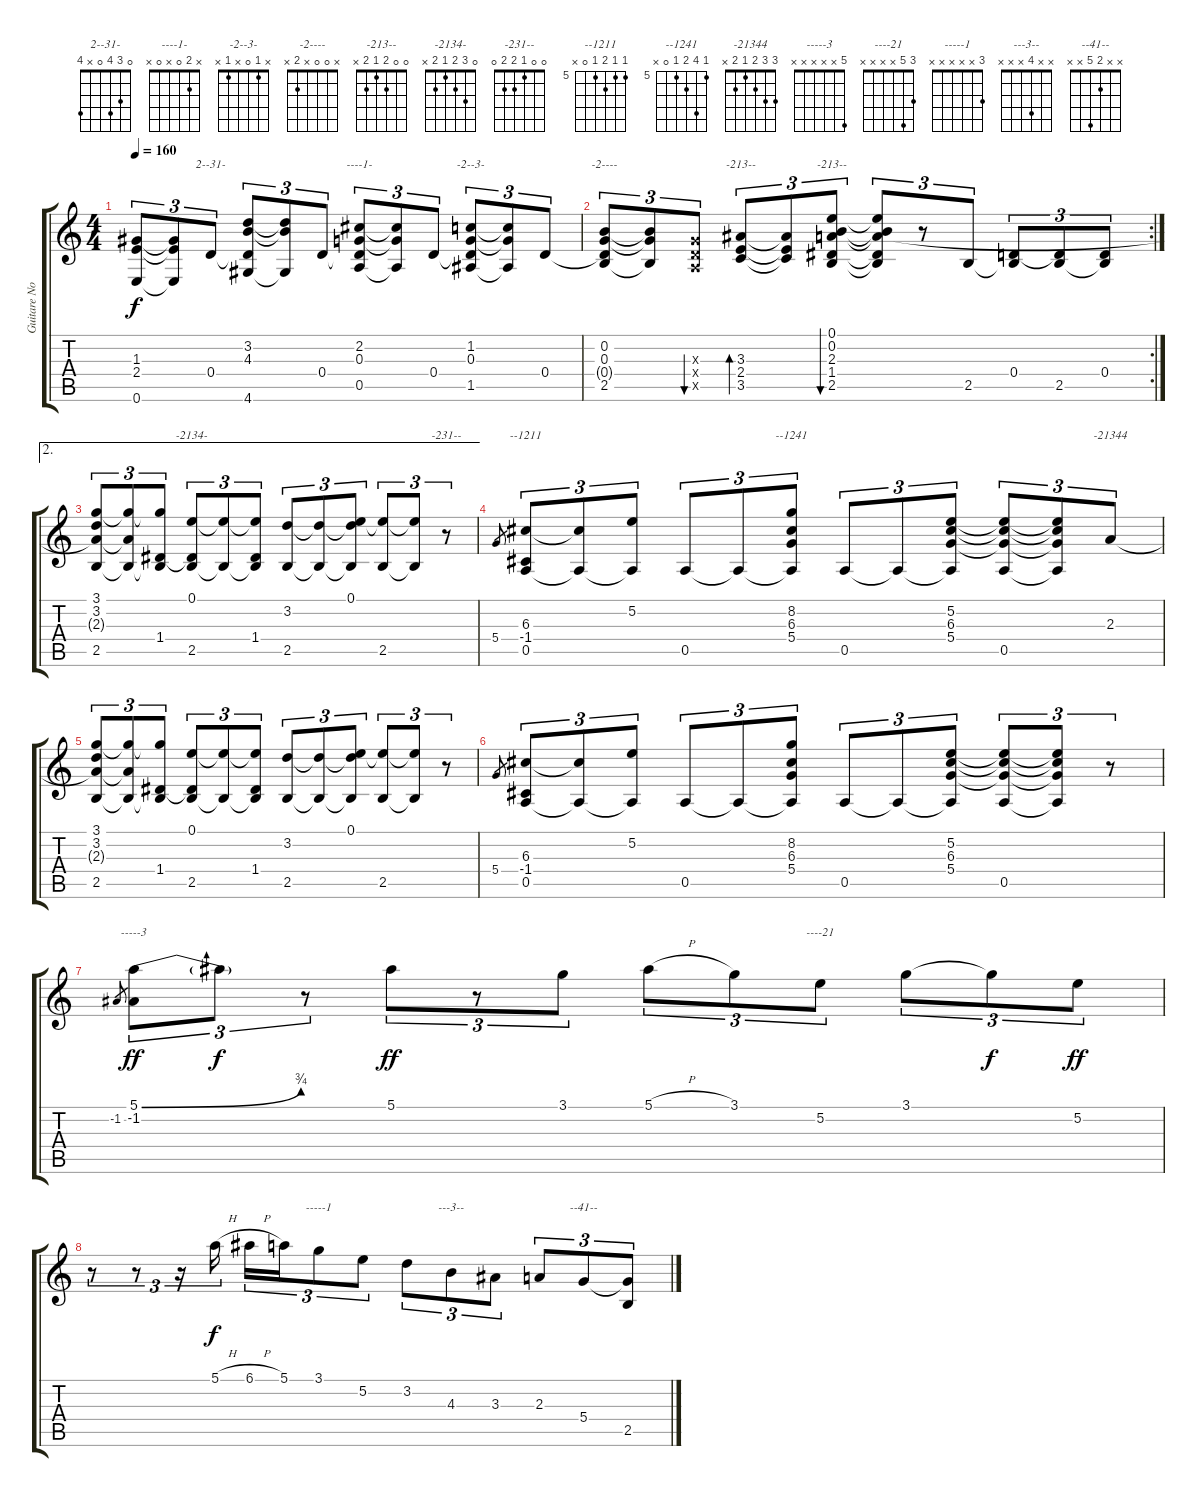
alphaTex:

\track ("Guitare Novembre 2002" "Guitare No") {instrument acousticguitarnylon}
\staff {score tabs}
\tuning (E4 B3 G3 D3 A2 E2) {hide}
\chord ("2--31-" 0 3 4 0 x 4)
\chord ("----1-" x 2 0 x 0 x)
\chord ("-2--3-" x 1 0 x 1 x)
\chord ("-2----" x 0 0 x 2 x)
\chord ("-213--" x x 3 2 3 x)
\chord ("-213--" 0 0 2 1 2 x)
\chord ("-2134-" 0 3 2 1 2 x)
\chord ("-231--" 0 0 1 2 2 0)
\chord ("--1211" 5 5 6 5 0 x) {firstfret 5}
\chord ("--1241" 5 8 6 5 0 x) {firstfret 5}
\chord ("-21344" 3 3 2 1 2 x)
\chord ("-----3" 5 x x x x x)
\chord ("----21" 3 5 x x x x)
\chord ("-----1" 3 x x x x x)
\chord ("---3--" x x 4 x x x)
\chord ("--41--" x x 2 5 x x)
\ts (4 4)
\tempo 160
\clef g2
\ks c
(1.3{t} 2.4{t} 0.6).8{tu (3 2) dy f} (1.3{t} 2.4{t} 0.6{t}).8{tu (3 2)} 0.4.8{tu (3 2) ch "2--31-"} (3.2 4.3 0.4{t} 4.6).8{tu (3 2)} (3.2{t} 4.3{t} 4.6{t}).8{tu (3 2)} 0.4.8{tu (3 2)} (2.2 0.3 0.4{t} 0.5).8{tu (3 2) ch "----1-"} (2.2{t} 0.3{t} 0.5{t}).8{tu (3 2)} 0.4.8{tu (3 2)} (1.2 0.3 0.4{t} 1.5).8{tu (3 2) ch "-2--3-"} (1.2{t} 0.3{t} 1.5{t}).8{tu (3 2)} 0.4.8{tu (3 2)} |
\rc 2
(0.2 0.3 0.4{t} 2.5).8{tu (3 2) ch "-2----"} (0.2{t} 0.3{t} 2.5{t}).8{tu (3 2)} (0.3{x} 0.4{x} 0.5{x}).8{tu (3 2) bu 30} (3.3 2.4 3.5).8{tu (3 2) bd 30 ch "-213--"} (3.3{t} 2.4{t} 3.5{t}).8{tu (3 2)} (0.1 0.2 2.3 1.4 2.5).8{tu (3 2) bu 30 ch "-213--"} (0.1{t} 0.2{t} 2.3{t} 1.4{t} 2.5{t}).8{tu (3 2)} r.8{tu (3 2)} 2.5.8{tu (3 2)} (0.4 2.5{t}).8{tu (3 2)} (0.4{t} 2.5).8{tu (3 2)} (0.4 2.5{t}).8{tu (3 2)} |
\ae 2
(3.1 3.2 2.3{t} 2.5).8{tu (3 2)} (3.1{t} 2.3{t} 2.5{t}).8{tu (3 2)} (3.1{t} 1.4 2.5{t}).8{tu (3 2)} (0.1 1.4{t} 2.5).8{tu (3 2) ch "-2134-"} (0.1{t} 2.5{t}).8{tu (3 2)} (0.1{t} 1.4 2.5{t}).8{tu (3 2)} (3.2 2.5).8{tu (3 2)} (3.2{t} 2.5{t}).8{tu (3 2)} (0.1 3.2{t} 2.5{t}).8{tu (3 2)} (0.1{t} 2.5).8{tu (3 2)} (0.1{t} 2.5{t}).8{tu (3 2)} r.8{tu (3 2) ch "-231--"} |
5.4.8{gr} (6.3 -1.4 0.5).8{tu (3 2) ch "--1211"} (6.3{t} 0.5{t}).8{tu (3 2)} (5.2 0.5{t}).8{tu (3 2)} 0.5.8{tu (3 2)} 0.5{t}.8{tu (3 2)} (8.2 6.3 5.4 0.5{t}).8{tu (3 2) ch "--1241"} 0.5.8{tu (3 2)} 0.5{t}.8{tu (3 2)} (5.2 6.3 5.4 0.5{t}).8{tu (3 2)} (5.2{t} 6.3{t} 5.4{t} 0.5).8{tu (3 2)} (5.2{t} 6.3{t} 5.4{t} 0.5{t}).8{tu (3 2)} 2.3.8{tu (3 2) ch "-21344"} |
(3.1 3.2 2.3{t} 2.5).8{tu (3 2)} (3.1{t} 2.3{t} 2.5{t}).8{tu (3 2)} (3.1{t} 1.4 2.5{t}).8{tu (3 2)} (0.1 1.4{t} 2.5).8{tu (3 2)} (0.1{t} 2.5{t}).8{tu (3 2)} (0.1{t} 1.4 2.5{t}).8{tu (3 2)} (3.2 2.5).8{tu (3 2)} (3.2{t} 2.5{t}).8{tu (3 2)} (0.1 3.2{t} 2.5{t}).8{tu (3 2)} (0.1{t} 2.5).8{tu (3 2)} (0.1{t} 2.5{t}).8{tu (3 2)} r.8{tu (3 2)} |
5.4.8{gr} (6.3 -1.4 0.5).8{tu (3 2)} (6.3{t} 0.5{t}).8{tu (3 2)} (5.2 0.5{t}).8{tu (3 2)} 0.5.8{tu (3 2)} 0.5{t}.8{tu (3 2)} (8.2 6.3 5.4 0.5{t}).8{tu (3 2)} 0.5.8{tu (3 2)} 0.5{t}.8{tu (3 2)} (5.2 6.3 5.4 0.5{t}).8{tu (3 2)} (5.2{t} 6.3{t} 5.4{t} 0.5).8{tu (3 2)} (5.2{t} 6.3{t} 5.4{t} 0.5{t}).8{tu (3 2)} r.8{tu (3 2)} |
-1.2.8{gr} (5.1{be (bend 0 0 60 3)} -1.2).8{tu (3 2) ch "-----3" dy ff} 5.1{t}.8{tu (3 2) dy f} r.8{tu (3 2)} 5.1.8{tu (3 2) dy ff} r.8{tu (3 2)} 3.1.8{tu (3 2)} 5.1{h}.8{tu (3 2)} 3.1.8{tu (3 2)} 5.2.8{tu (3 2) ch "----21"} 3.1.8{tu (3 2)} 3.1{t}.8{tu (3 2) dy f} 5.2.8{tu (3 2) dy ff} |
r.8{tu (3 2)} r.8{tu (3 2)} r.16{tu (3 2)} 5.1{h}.16{tu (3 2) dy f} 6.1{h}.16{tu (3 2)} 5.1.16{tu (3 2)} 3.1.8{tu (3 2) ch "-----1"} 5.2.8{tu (3 2)} 3.2.8{tu (3 2)} 4.3.8{tu (3 2) ch "---3--"} 3.3.8{tu (3 2)} 2.3.8{tu (3 2)} 5.4.8{tu (3 2) ch "--41--"} (5.4{t} 2.5).8{tu (3 2)}
